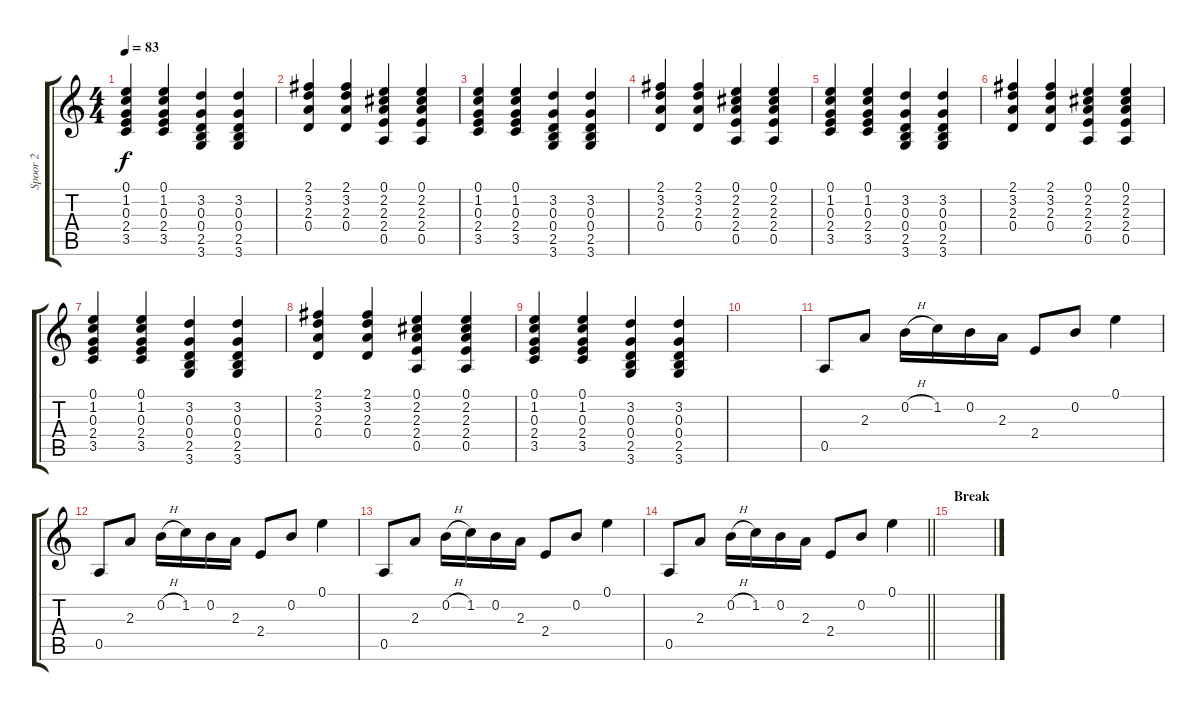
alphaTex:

\track ("Spoor 2" "Spoor 2") {instrument acousticguitarsteel}
\staff {score tabs}
\tuning (E4 B3 G3 D3 A2 E2) {hide}
\ts (4 4)
\tempo 83
\clef g2
\ks c
(0.1 1.2 0.3 2.4 3.5).4{dy f} (0.1 1.2 0.3 2.4 3.5).4 (3.2 0.3 0.4 2.5 3.6).4 (3.2 0.3 0.4 2.5 3.6).4 |
(2.1 3.2 2.3 0.4).4 (2.1 3.2 2.3 0.4).4 (0.1 2.2 2.3 2.4 0.5).4 (0.1 2.2 2.3 2.4 0.5).4 |
(0.1 1.2 0.3 2.4 3.5).4 (0.1 1.2 0.3 2.4 3.5).4 (3.2 0.3 0.4 2.5 3.6).4 (3.2 0.3 0.4 2.5 3.6).4 |
(2.1 3.2 2.3 0.4).4 (2.1 3.2 2.3 0.4).4 (0.1 2.2 2.3 2.4 0.5).4 (0.1 2.2 2.3 2.4 0.5).4 |
(0.1 1.2 0.3 2.4 3.5).4 (0.1 1.2 0.3 2.4 3.5).4 (3.2 0.3 0.4 2.5 3.6).4 (3.2 0.3 0.4 2.5 3.6).4 |
(2.1 3.2 2.3 0.4).4 (2.1 3.2 2.3 0.4).4 (0.1 2.2 2.3 2.4 0.5).4 (0.1 2.2 2.3 2.4 0.5).4 |
(0.1 1.2 0.3 2.4 3.5).4 (0.1 1.2 0.3 2.4 3.5).4 (3.2 0.3 0.4 2.5 3.6).4 (3.2 0.3 0.4 2.5 3.6).4 |
(2.1 3.2 2.3 0.4).4 (2.1 3.2 2.3 0.4).4 (0.1 2.2 2.3 2.4 0.5).4 (0.1 2.2 2.3 2.4 0.5).4 |
(0.1 1.2 0.3 2.4 3.5).4 (0.1 1.2 0.3 2.4 3.5).4 (3.2 0.3 0.4 2.5 3.6).4 (3.2 0.3 0.4 2.5 3.6).4 |
|
0.5.8 2.3.8 0.2{h}.16 1.2.16 0.2.16 2.3.16 2.4.8 0.2.8 0.1.4 |
0.5.8 2.3.8 0.2{h}.16 1.2.16 0.2.16 2.3.16 2.4.8 0.2.8 0.1.4 |
0.5.8 2.3.8 0.2{h}.16 1.2.16 0.2.16 2.3.16 2.4.8 0.2.8 0.1.4 |
\barLineRight lightlight
0.5.8 2.3.8 0.2{h}.16 1.2.16 0.2.16 2.3.16 2.4.8 0.2.8 0.1.4 |
\section ("" "Break")
